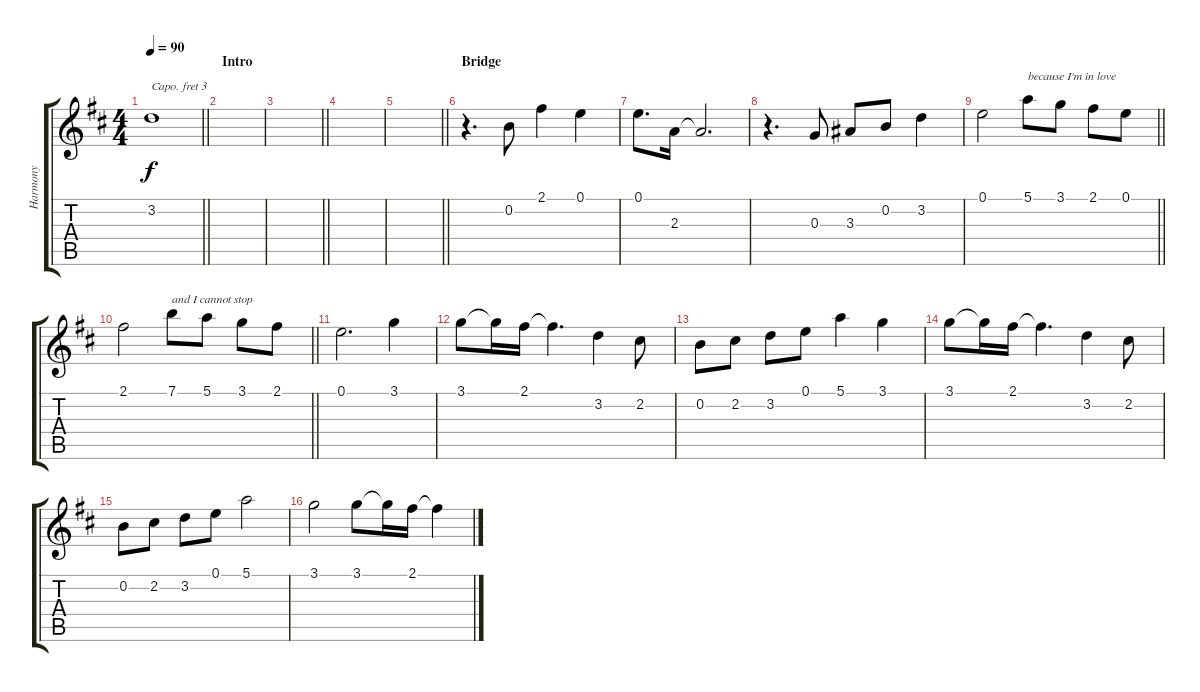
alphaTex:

\track ("Harmony" "Harmony") {instrument electricguitarjazz}
\staff {score tabs}
\capo 3
\tuning (Db4 Ab3 E3 B2 Gb2 Db2) {hide}
\ts (4 4)
\tempo 90
\clef g2
\barLineRight lightlight
\ks d
3.2.1{dy f} |
\section ("" "Intro")
|
\barLineRight lightlight
|
|
\barLineRight lightlight
|
\section ("" "Bridge")
r.4{d} 0.2.8 2.1.4 0.1.4 |
0.1.8{d} 2.3.16 2.3{t}.2{d} |
r.4{d} 0.3.8 3.3.8 0.2.8 3.2.4 |
\barLineRight lightlight
0.1.2 5.1.8{txt "because I'm in love"} 3.1.8 2.1.8 0.1.8 |
\barLineRight lightlight
2.1.2 7.1.8{txt "and I cannot stop"} 5.1.8 3.1.8 2.1.8 |
0.1.2{d} 3.1.4 |
3.1.8 3.1{t}.16 2.1.16 2.1{t}.4{d} 3.2.4 2.2.8 |
0.2.8 2.2.8 3.2.8 0.1.8 5.1.4 3.1.4 |
3.1.8 3.1{t}.16 2.1.16 2.1{t}.4{d} 3.2.4 2.2.8 |
0.2.8 2.2.8 3.2.8 0.1.8 5.1.2 |
3.1.2 3.1.8 3.1{t}.16 2.1.16 2.1{t}.4
